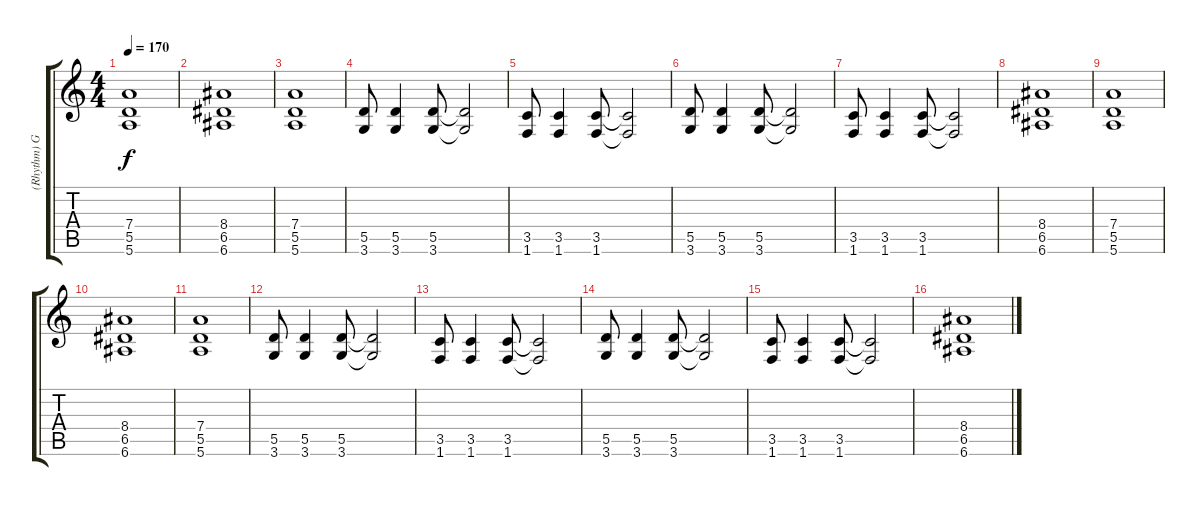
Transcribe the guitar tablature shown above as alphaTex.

\track ("(Rhythm) Guitar" "(Rhythm) G") {instrument distortionguitar}
\staff {score tabs}
\tuning (E4 B3 G3 D3 A2 E2) {hide}
\ts (4 4)
\tempo 170
\clef g2
\ks c
(7.4 5.5 5.6).1{dy f} |
(8.4 6.5 6.6).1 |
(7.4 5.5 5.6).1 |
(5.5 3.6).8 (5.5 3.6).4 (5.5 3.6).8 (5.5{t} 3.6{t}).2 |
(3.5 1.6).8 (3.5 1.6).4 (3.5 1.6).8 (3.5{t} 1.6{t}).2 |
(5.5 3.6).8 (5.5 3.6).4 (5.5 3.6).8 (5.5{t} 3.6{t}).2 |
(3.5 1.6).8 (3.5 1.6).4 (3.5 1.6).8 (3.5{t} 1.6{t}).2 |
(8.4 6.5 6.6).1 |
(7.4 5.5 5.6).1 |
(8.4 6.5 6.6).1 |
(7.4 5.5 5.6).1 |
(5.5 3.6).8 (5.5 3.6).4 (5.5 3.6).8 (5.5{t} 3.6{t}).2 |
(3.5 1.6).8 (3.5 1.6).4 (3.5 1.6).8 (3.5{t} 1.6{t}).2 |
(5.5 3.6).8 (5.5 3.6).4 (5.5 3.6).8 (5.5{t} 3.6{t}).2 |
(3.5 1.6).8 (3.5 1.6).4 (3.5 1.6).8 (3.5{t} 1.6{t}).2 |
(8.4 6.5 6.6).1
